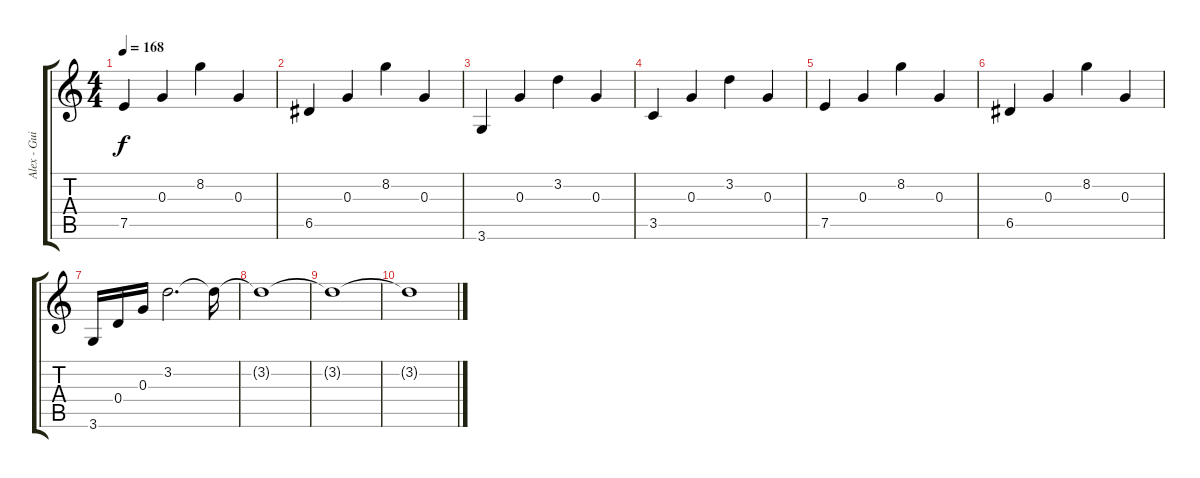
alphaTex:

\track ("Alex - Guitar" "Alex - Gui") {instrument electricguitarjazz}
\staff {score tabs}
\tuning (E4 B3 G3 D3 A2 E2) {hide}
\ts (4 4)
\tempo 168
\clef g2
\ks c
7.5.4{dy f} 0.3.4 8.2.4 0.3.4 |
6.5.4 0.3.4 8.2.4 0.3.4 |
3.6.4 0.3.4 3.2.4 0.3.4 |
3.5.4 0.3.4 3.2.4 0.3.4 |
7.5.4 0.3.4 8.2.4 0.3.4 |
6.5.4 0.3.4 8.2.4 0.3.4 |
3.6.16 0.4.16 0.3.16 3.2.2{d} 3.2{t}.16 |
3.2{t}.1 |
3.2{t}.1 |
3.2{t}.1
